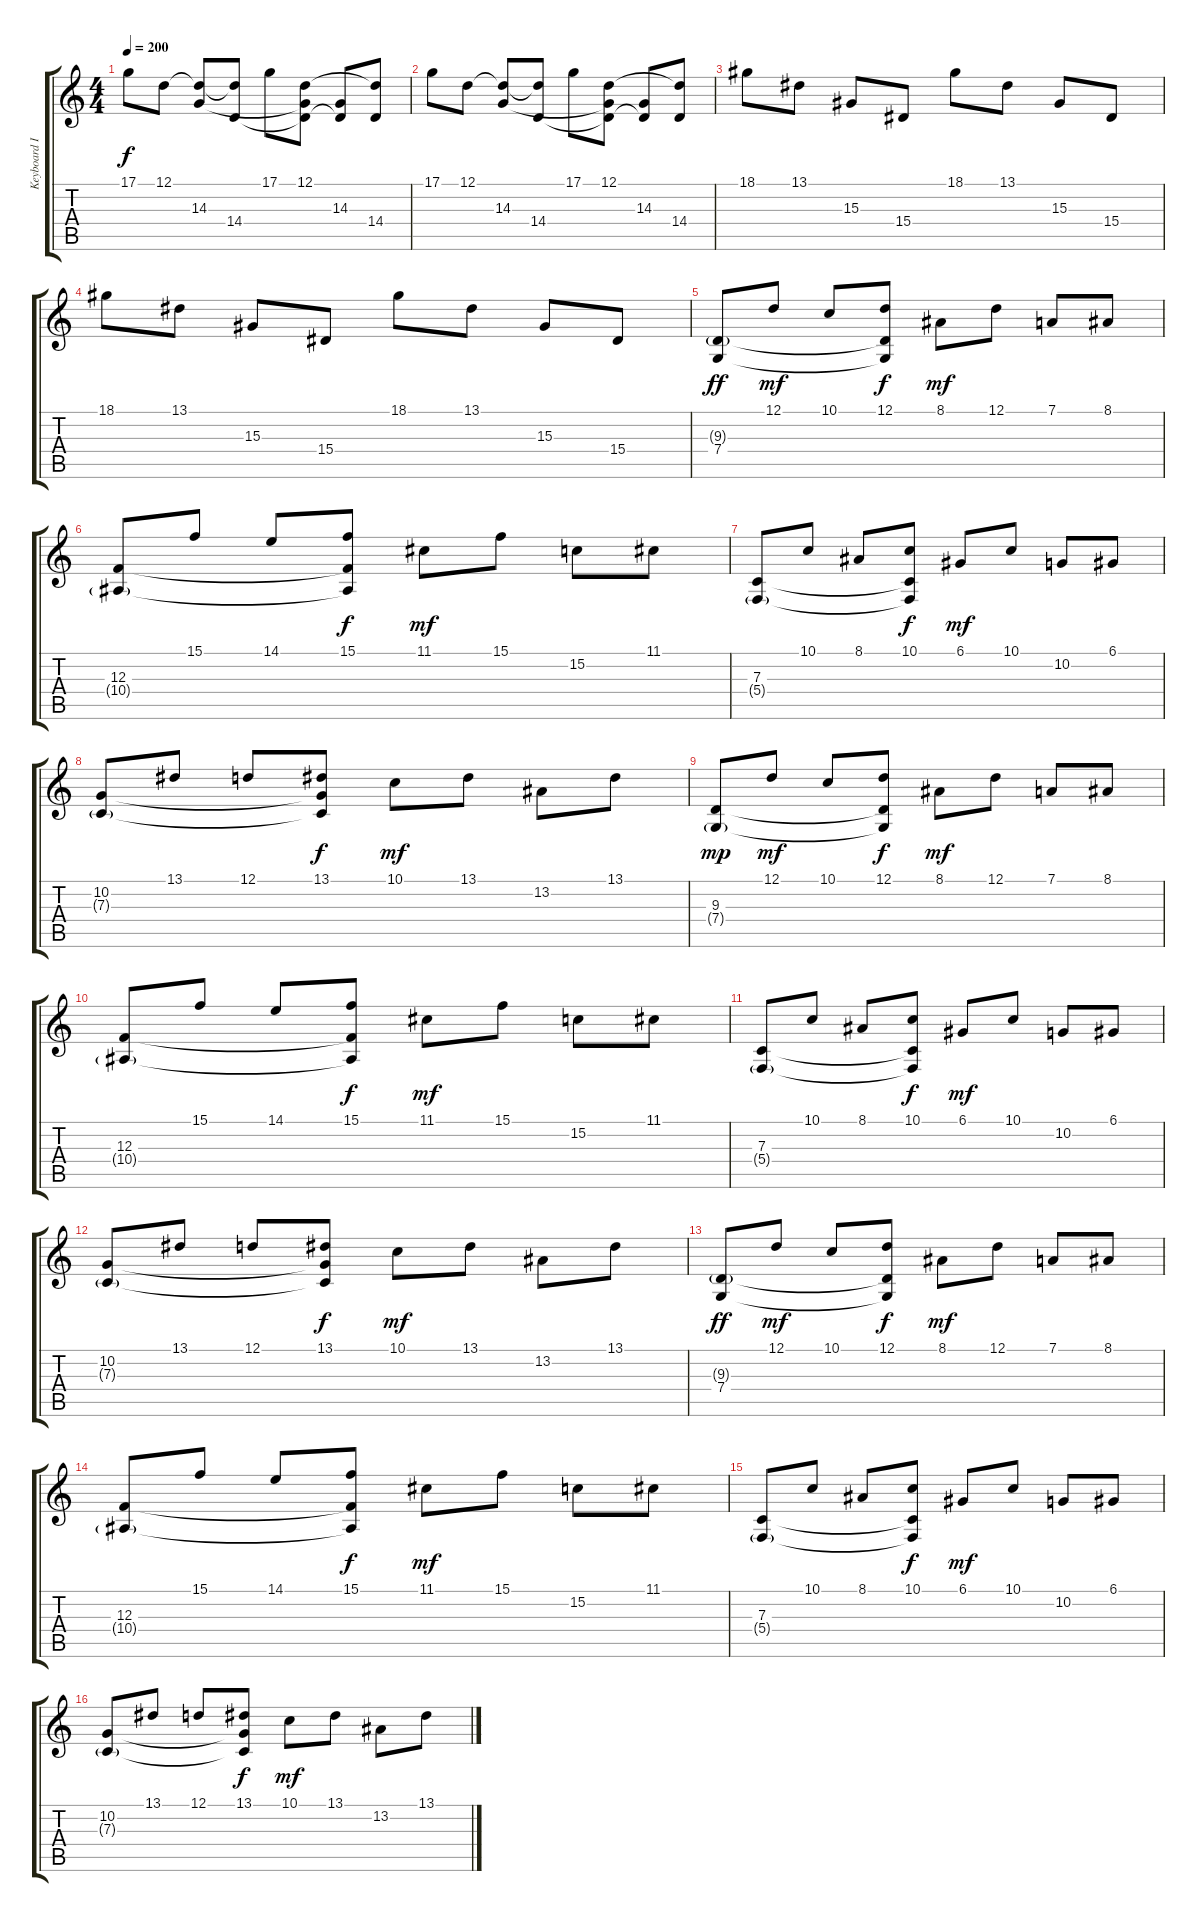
\track ("Keyboard I" "Keyboard I") {instrument pad1newage}
\staff {score tabs}
\tuning (D4 A3 F3 C3 G2 D2) {hide}
\ts (4 4)
\tempo 200
\clef g2
\ks c
17.1.8{dy f} 12.1.8 (12.1{t} 14.3).8 (12.1{t} 14.4).8 17.1.8 (12.1 14.3{t} 14.4{t}).8 (14.3 14.4{t}).8 (12.1{t} 14.4).8 |
17.1.8 12.1.8 (12.1{t} 14.3).8 (12.1{t} 14.4).8 17.1.8 (12.1 14.3{t} 14.4{t}).8 (14.3 14.4{t}).8 (12.1{t} 14.4).8 |
18.1.8 13.1.8 15.3.8 15.4.8 18.1.8 13.1.8 15.3.8 15.4.8 |
18.1.8 13.1.8 15.3.8 15.4.8 18.1.8 13.1.8 15.3.8 15.4.8 |
(9.3{g} 7.4).8{dy ff} 12.1.8{dy mf} 10.1.8 (12.1 9.3{t} 7.4{t}).8{dy f} 8.1.8{dy mf} 12.1.8 7.1.8 8.1.8 |
(12.3 10.4{g}).8 15.1.8 14.1.8 (15.1 12.3{t} 10.4{t}).8{dy f} 11.1.8{dy mf} 15.1.8 15.2.8 11.1.8 |
(7.3 5.4{g}).8 10.1.8 8.1.8 (10.1 7.3{t} 5.4{t}).8{dy f} 6.1.8{dy mf} 10.1.8 10.2.8 6.1.8 |
(10.2 7.3{g}).8 13.1.8 12.1.8 (13.1 10.2{t} 7.3{t}).8{dy f} 10.1.8{dy mf} 13.1.8 13.2.8 13.1.8 |
(9.3 7.4{g}).8{dy mp} 12.1.8{dy mf} 10.1.8 (12.1 9.3{t} 7.4{t}).8{dy f} 8.1.8{dy mf} 12.1.8 7.1.8 8.1.8 |
(12.3 10.4{g}).8 15.1.8 14.1.8 (15.1 12.3{t} 10.4{t}).8{dy f} 11.1.8{dy mf} 15.1.8 15.2.8 11.1.8 |
(7.3 5.4{g}).8 10.1.8 8.1.8 (10.1 7.3{t} 5.4{t}).8{dy f} 6.1.8{dy mf} 10.1.8 10.2.8 6.1.8 |
(10.2 7.3{g}).8 13.1.8 12.1.8 (13.1 10.2{t} 7.3{t}).8{dy f} 10.1.8{dy mf} 13.1.8 13.2.8 13.1.8 |
(9.3{g} 7.4).8{dy ff} 12.1.8{dy mf} 10.1.8 (12.1 9.3{t} 7.4{t}).8{dy f} 8.1.8{dy mf} 12.1.8 7.1.8 8.1.8 |
(12.3 10.4{g}).8 15.1.8 14.1.8 (15.1 12.3{t} 10.4{t}).8{dy f} 11.1.8{dy mf} 15.1.8 15.2.8 11.1.8 |
(7.3 5.4{g}).8 10.1.8 8.1.8 (10.1 7.3{t} 5.4{t}).8{dy f} 6.1.8{dy mf} 10.1.8 10.2.8 6.1.8 |
(10.2 7.3{g}).8 13.1.8 12.1.8 (13.1 10.2{t} 7.3{t}).8{dy f} 10.1.8{dy mf} 13.1.8 13.2.8 13.1.8
